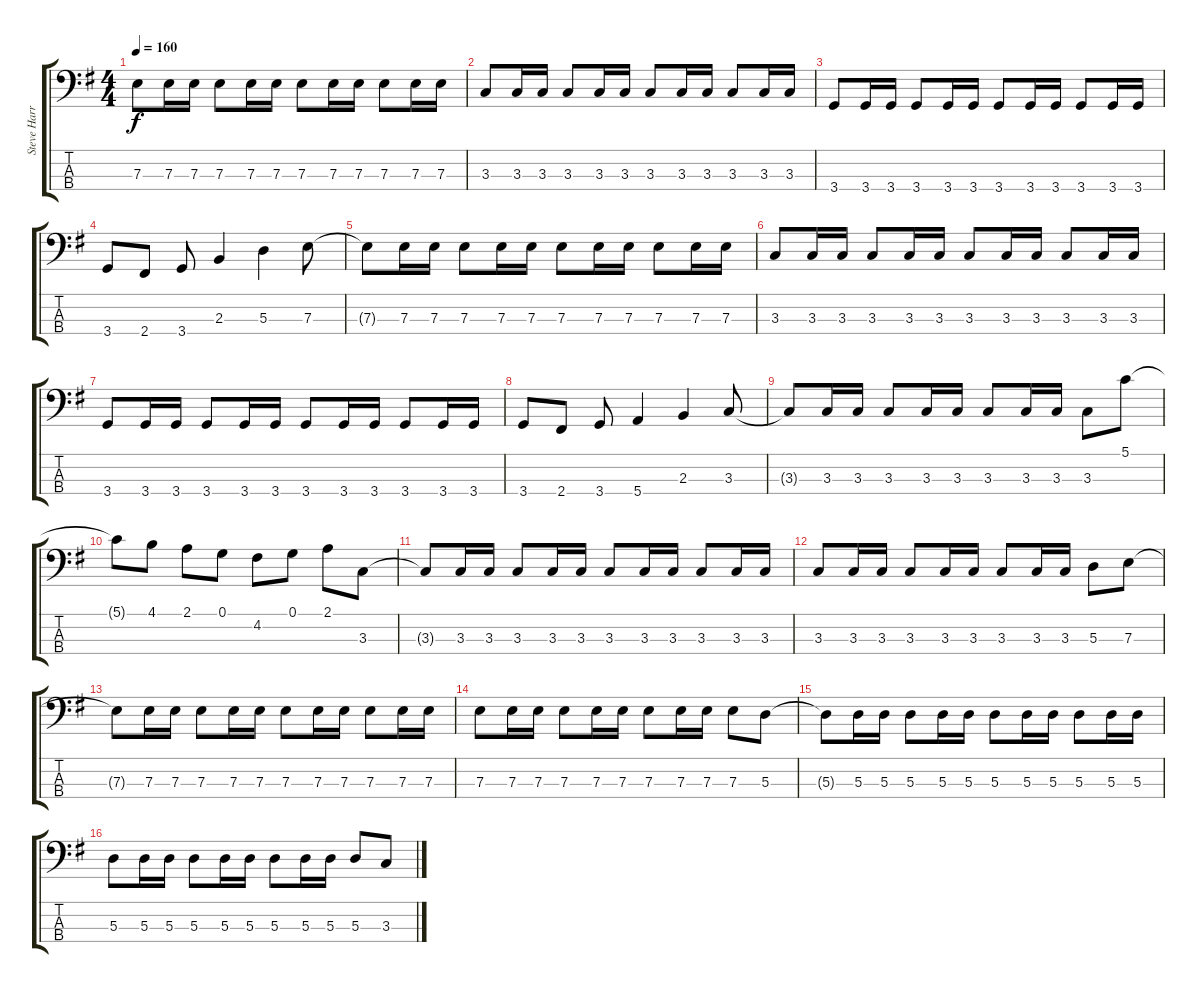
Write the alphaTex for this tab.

\track ("Steve Harris" "Steve Harr") {instrument electricbasspick}
\staff {score tabs}
\tuning (G2 D2 A1 E1) {hide}
\ts (4 4)
\tempo 160
\clef f4
\ks g
7.3{t}.8{dy f} 7.3.16 7.3.16 7.3.8 7.3.16 7.3.16 7.3.8 7.3.16 7.3.16 7.3.8 7.3.16 7.3.16 |
3.3.8 3.3.16 3.3.16 3.3.8 3.3.16 3.3.16 3.3.8 3.3.16 3.3.16 3.3.8 3.3.16 3.3.16 |
3.4.8 3.4.16 3.4.16 3.4.8 3.4.16 3.4.16 3.4.8 3.4.16 3.4.16 3.4.8 3.4.16 3.4.16 |
3.4.8 2.4.8 3.4.8 2.3.4 5.3.4 7.3.8 |
7.3{t}.8 7.3.16 7.3.16 7.3.8 7.3.16 7.3.16 7.3.8 7.3.16 7.3.16 7.3.8 7.3.16 7.3.16 |
3.3.8 3.3.16 3.3.16 3.3.8 3.3.16 3.3.16 3.3.8 3.3.16 3.3.16 3.3.8 3.3.16 3.3.16 |
3.4.8 3.4.16 3.4.16 3.4.8 3.4.16 3.4.16 3.4.8 3.4.16 3.4.16 3.4.8 3.4.16 3.4.16 |
3.4.8 2.4.8 3.4.8 5.4.4 2.3.4 3.3.8 |
3.3{t}.8 3.3.16 3.3.16 3.3.8 3.3.16 3.3.16 3.3.8 3.3.16 3.3.16 3.3.8 5.1.8 |
5.1{t}.8 4.1.8 2.1.8 0.1.8 4.2.8 0.1.8 2.1.8 3.3.8 |
3.3{t}.8 3.3.16 3.3.16 3.3.8 3.3.16 3.3.16 3.3.8 3.3.16 3.3.16 3.3.8 3.3.16 3.3.16 |
3.3.8 3.3.16 3.3.16 3.3.8 3.3.16 3.3.16 3.3.8 3.3.16 3.3.16 5.3.8 7.3.8 |
7.3{t}.8 7.3.16 7.3.16 7.3.8 7.3.16 7.3.16 7.3.8 7.3.16 7.3.16 7.3.8 7.3.16 7.3.16 |
7.3.8 7.3.16 7.3.16 7.3.8 7.3.16 7.3.16 7.3.8 7.3.16 7.3.16 7.3.8 5.3.8 |
5.3{t}.8 5.3.16 5.3.16 5.3.8 5.3.16 5.3.16 5.3.8 5.3.16 5.3.16 5.3.8 5.3.16 5.3.16 |
5.3.8 5.3.16 5.3.16 5.3.8 5.3.16 5.3.16 5.3.8 5.3.16 5.3.16 5.3.8 3.3.8
